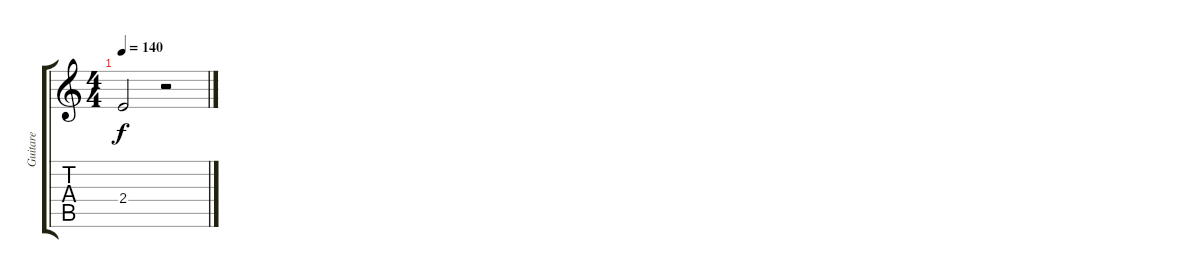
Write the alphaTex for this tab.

\track ("Guitare" "Guitare") {instrument electricguitarjazz}
\staff {score tabs}
\tuning (E4 B3 G3 D3 A2 E2) {hide}
\ts (4 4)
\tempo 140
\clef g2
\ks c
2.4{t}.2{dy f} r.2
